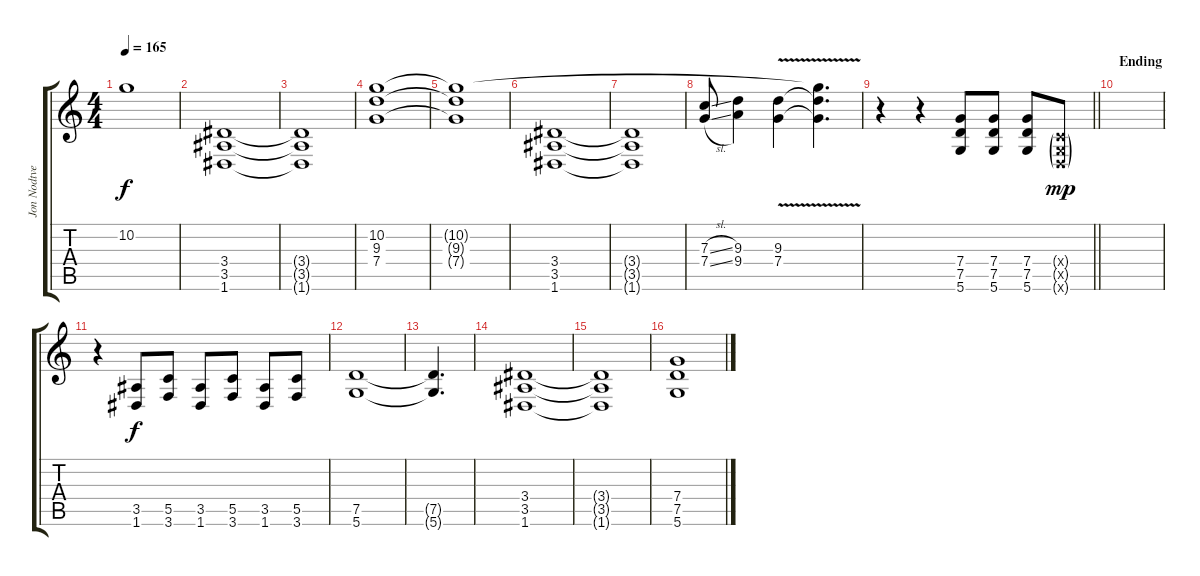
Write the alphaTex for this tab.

\track ("Jon Nodtveidt 2" "Jon Nodtve") {instrument distortionguitar}
\staff {score tabs}
\tuning (D4 A3 F3 C3 G2 D2) {hide}
\ts (4 4)
\tempo 165
\clef g2
\ks c
10.2{t}.1{dy f} |
(3.4 3.5 1.6).1 |
(3.4{t} 3.5{t} 1.6{t}).1 |
(10.2 9.3 7.4).1 |
(10.2{t} 9.3{t} 7.4{t}).1 |
(3.4 3.5 1.6).1 |
(3.4{t} 3.5{t} 1.6{t}).1 |
(7.3{sl} 7.4{sl}).8 (9.3 9.4).4 (9.3{v} 7.4{v}).4 (10.2{t} 9.3{t} 7.4{t}).4{d} |
\barLineRight lightlight
r.4 r.4 (7.4 7.5 5.6).8 (7.4 7.5 5.6).8 (7.4 7.5 5.6).8 (0.4{g x} 0.5{g x} 0.6{g x}).8{dy mp} |
\section ("" "Ending")
|
r.4 (3.5 1.6).8{dy f} (5.5 3.6).8 (3.5 1.6).8 (5.5 3.6).8 (3.5 1.6).8 (5.5 3.6).8 |
(7.5 5.6).1 |
(7.5{t} 5.6{t}).4{d} |
(3.4 3.5 1.6).1 |
(3.4{t} 3.5{t} 1.6{t}).1 |
(7.4 7.5 5.6).1
